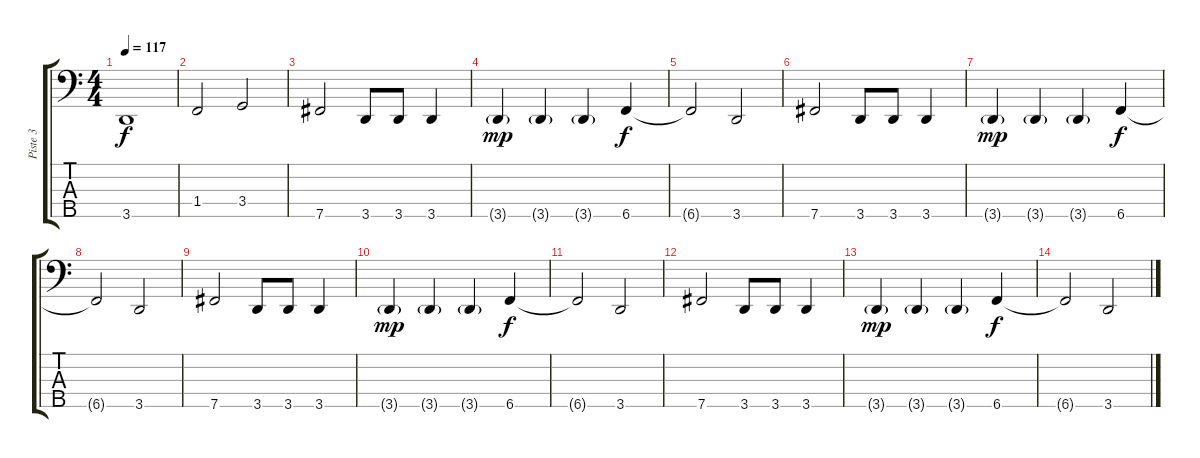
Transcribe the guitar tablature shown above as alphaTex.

\track ("Piste 3" "Piste 3") {instrument electricbassfinger}
\staff {score tabs}
\tuning (G2 D2 A1 E1 B0) {hide}
\ts (4 4)
\tempo 117
\clef f4
\ks c
3.5.1{dy f} |
1.4.2 3.4.2 |
7.5.2{volume 10 instrument slapbass1} 3.5.8 3.5.8 3.5.4 |
3.5{g}.4{dy mp} 3.5{g}.4 3.5{g}.4 6.5.4{dy f} |
6.5{t}.2 3.5.2 |
7.5.2{volume 10 instrument slapbass1} 3.5.8 3.5.8 3.5.4 |
3.5{g}.4{dy mp} 3.5{g}.4 3.5{g}.4 6.5.4{dy f} |
6.5{t}.2 3.5.2 |
7.5.2{volume 10 instrument slapbass1} 3.5.8 3.5.8 3.5.4 |
3.5{g}.4{dy mp} 3.5{g}.4 3.5{g}.4 6.5.4{dy f} |
6.5{t}.2 3.5.2 |
7.5.2{volume 10 instrument slapbass1} 3.5.8 3.5.8 3.5.4 |
3.5{g}.4{dy mp} 3.5{g}.4 3.5{g}.4 6.5.4{dy f} |
6.5{t}.2 3.5.2
